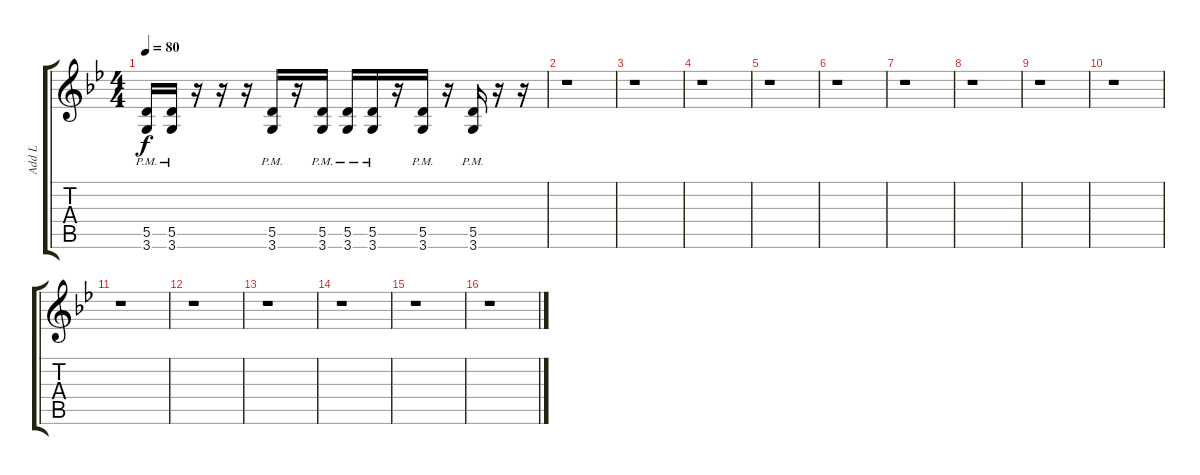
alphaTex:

\track ("Add L" "Add L") {instrument distortionguitar}
\staff {score tabs}
\tuning (E4 B3 G3 D3 A2 E2) {hide}
\ts (4 4)
\tempo 80
\clef g2
\ks gminor
(5.5{pm} 3.6{pm}).16{dy f} (5.5{pm} 3.6{pm}).16 r.16 r.16 r.16 (5.5{pm} 3.6{pm}).16 r.16 (5.5{pm} 3.6{pm}).16 (5.5{pm} 3.6{pm}).16 (5.5{pm} 3.6{pm}).16 r.16 (5.5{pm} 3.6{pm}).16 r.16 (5.5{pm} 3.6{pm}).16 r.16 r.16 |
r.1 |
r.1 |
r.1 |
r.1 |
r.1 |
r.1 |
r.1 |
r.1 |
r.1 |
r.1 |
r.1 |
r.1 |
r.1 |
r.1 |
r.1
